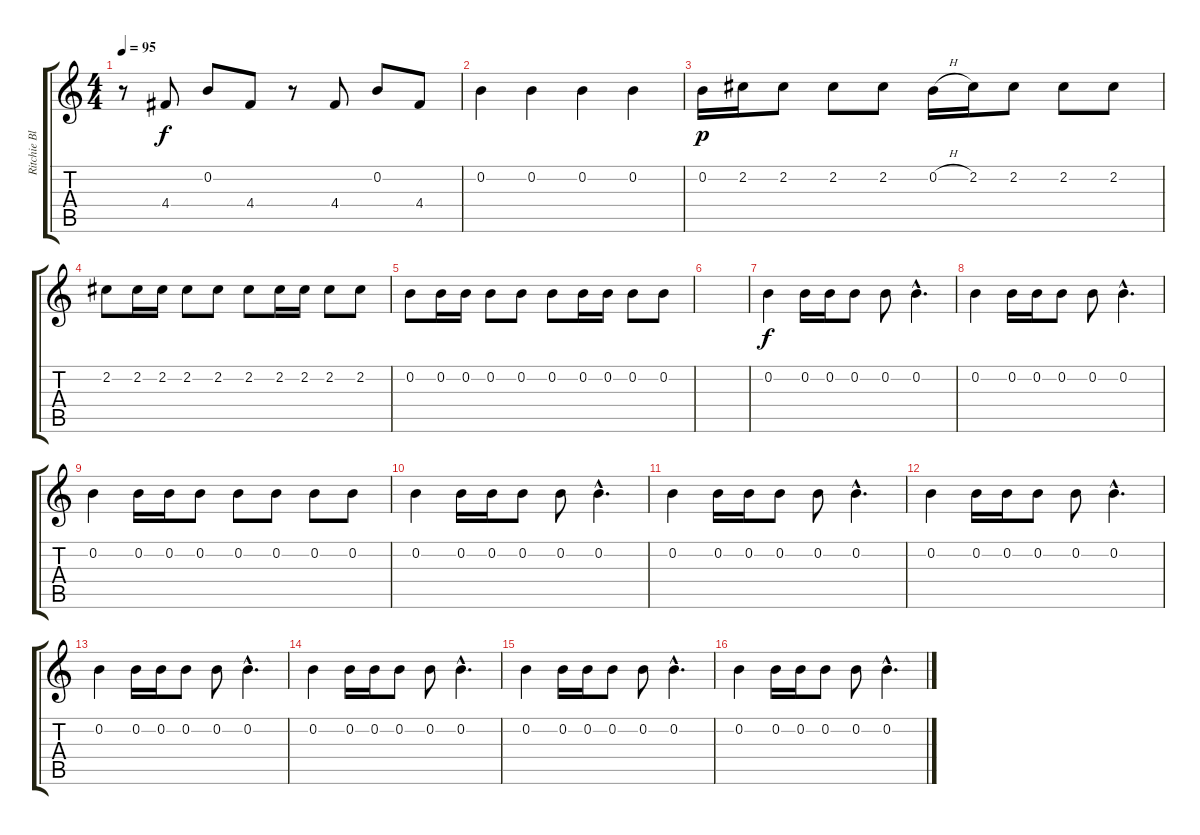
\track ("Ritchie Blackmore 1" "Ritchie Bl") {instrument distortionguitar}
\staff {score tabs}
\tuning (E4 B3 G3 D3 A2 E2) {hide}
\ts (4 4)
\tempo 95
\clef g2
\ks c
r.8{dy f} 4.4.8 0.2.8 4.4.8 r.8 4.4.8 0.2.8 4.4.8 |
0.2.4 0.2.4 0.2.4 0.2.4 |
0.2.16{dy p} 2.2.16 2.2.8 2.2.8 2.2.8 0.2{h}.16 2.2.16 2.2.8 2.2.8 2.2.8 |
2.2.8 2.2.16 2.2.16 2.2.8 2.2.8 2.2.8 2.2.16 2.2.16 2.2.8 2.2.8 |
0.2.8 0.2.16 0.2.16 0.2.8 0.2.8 0.2.8 0.2.16 0.2.16 0.2.8 0.2.8 |
|
0.2.4{dy f} 0.2.16 0.2.16 0.2.8 0.2.8 0.2{hac}.4{d} |
0.2.4 0.2.16 0.2.16 0.2.8 0.2.8 0.2{hac}.4{d} |
0.2.4 0.2.16 0.2.16 0.2.8 0.2.8 0.2.8 0.2.8 0.2.8 |
0.2.4 0.2.16 0.2.16 0.2.8 0.2.8 0.2{hac}.4{d} |
0.2.4 0.2.16 0.2.16 0.2.8 0.2.8 0.2{hac}.4{d} |
0.2.4 0.2.16 0.2.16 0.2.8 0.2.8 0.2{hac}.4{d} |
0.2.4 0.2.16 0.2.16 0.2.8 0.2.8 0.2{hac}.4{d} |
0.2.4 0.2.16 0.2.16 0.2.8 0.2.8 0.2{hac}.4{d} |
0.2.4 0.2.16 0.2.16 0.2.8 0.2.8 0.2{hac}.4{d} |
0.2.4 0.2.16 0.2.16 0.2.8 0.2.8 0.2{hac}.4{d}
